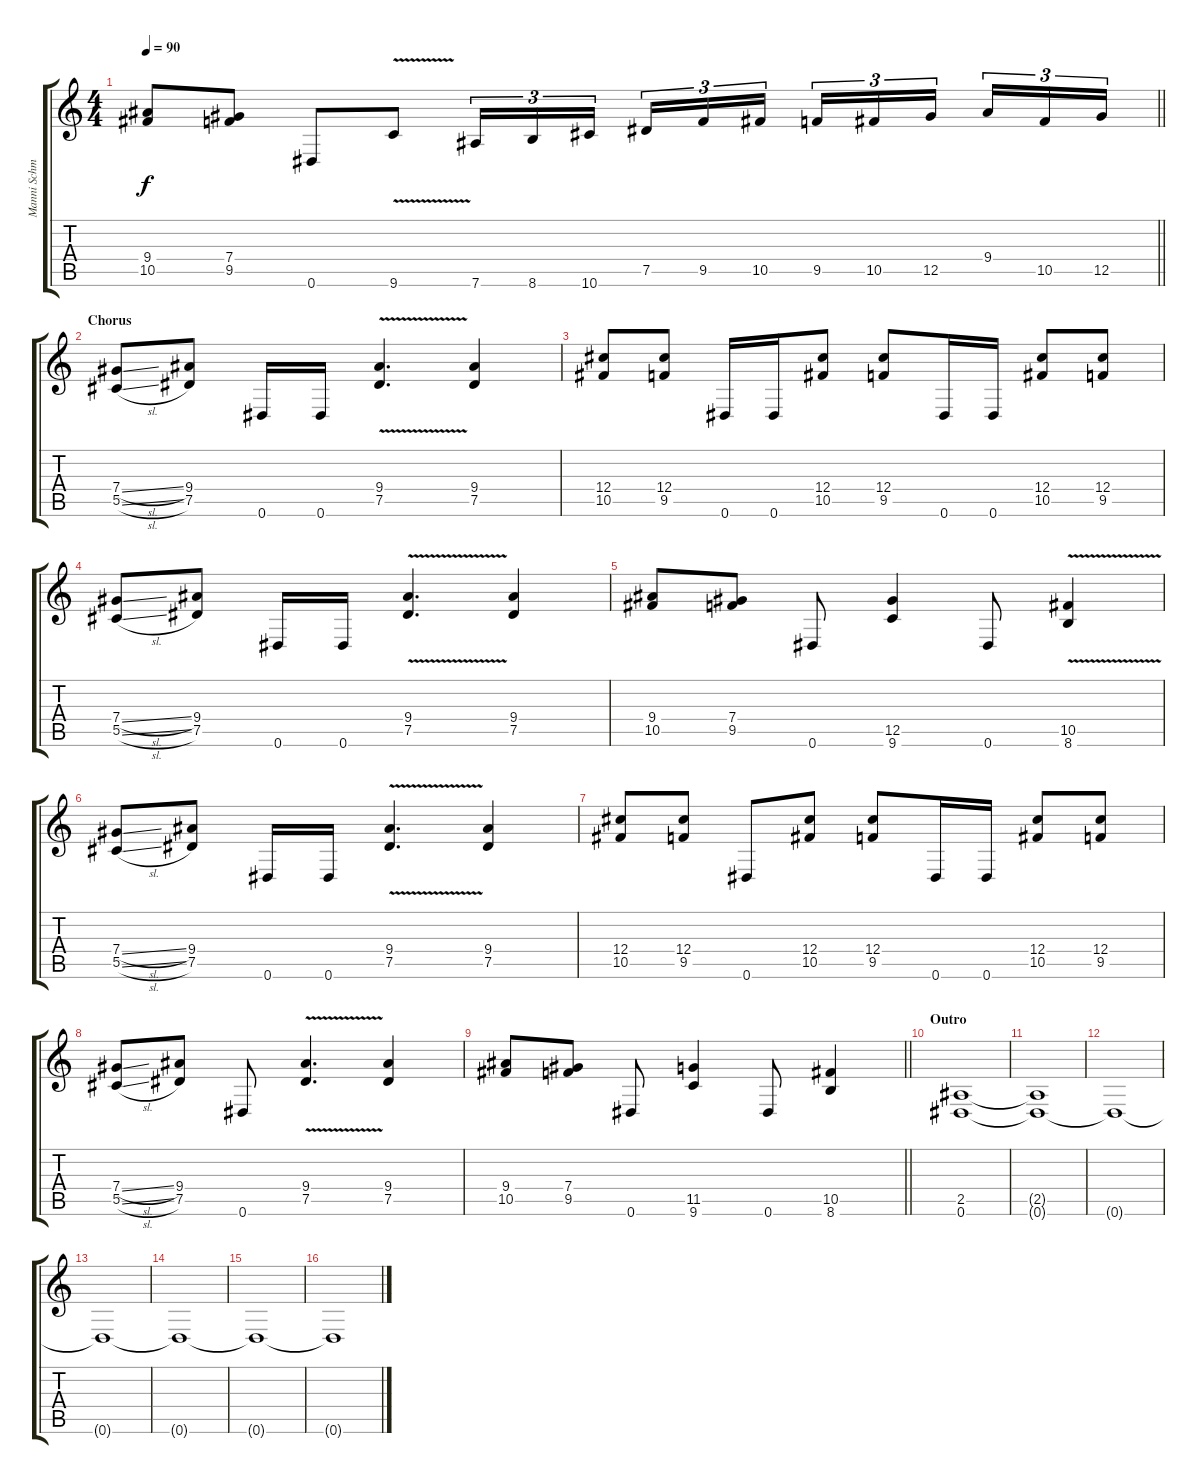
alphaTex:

\track ("Manni Schmidt" "Manni Schm") {instrument distortionguitar}
\staff {score tabs}
\tuning (Eb4 Bb3 Gb3 Db3 Ab2 Eb2) {hide}
\ts (4 4)
\tempo 90
\clef g2
\barLineRight lightlight
\ks c
(9.4 10.5).8{dy f} (7.4 9.5).8 0.6.8 9.6{v}.8 7.6.16{tu (3 2)} 8.6.16{tu (3 2)} 10.6.16{tu (3 2) beam splitsecondary} 7.5.16{tu (3 2)} 9.5.16{tu (3 2)} 10.5.16{tu (3 2)} 9.5.16{tu (3 2)} 10.5.16{tu (3 2)} 12.5.16{tu (3 2) beam splitsecondary} 9.4.16{tu (3 2)} 10.5.16{tu (3 2)} 12.5.16{tu (3 2)} |
\section ("" "Chorus")
(7.4{sl} 5.5{sl}).8 (9.4 7.5).8 0.6.16 0.6.16 (9.4{v} 7.5{v}).4{d} (9.4 7.5).4 |
(12.4 10.5).8 (12.4 9.5).8 0.6.16 0.6.16 (12.4 10.5).8 (12.4 9.5).8 0.6.16 0.6.16 (12.4 10.5).8 (12.4 9.5).8 |
(7.4{sl} 5.5{sl}).8 (9.4 7.5).8 0.6.16 0.6.16 (9.4{v} 7.5{v}).4{d} (9.4 7.5).4 |
(9.4 10.5).8 (7.4 9.5).8 0.6.8 (12.5 9.6).4 0.6.8 (10.5{v} 8.6).4 |
(7.4{sl} 5.5{sl}).8 (9.4 7.5).8 0.6.16 0.6.16 (9.4{v} 7.5{v}).4{d} (9.4 7.5).4 |
(12.4 10.5).8 (12.4 9.5).8 0.6.8 (12.4 10.5).8 (12.4 9.5).8 0.6.16 0.6.16 (12.4 10.5).8 (12.4 9.5).8 |
(7.4{sl} 5.5{sl}).8 (9.4 7.5).8 0.6.8 (9.4{v} 7.5{v}).4{d} (9.4 7.5).4 |
\barLineRight lightlight
(9.4 10.5).8 (7.4 9.5).8 0.6.8 (11.5 9.6).4 0.6.8 (10.5 8.6).4 |
\section ("" "Outro")
(2.5 0.6).1 |
(2.5{t} 0.6{t}).1 |
0.6{t}.1 |
0.6{t}.1 |
0.6{t}.1 |
0.6{t}.1 |
0.6{t}.1
